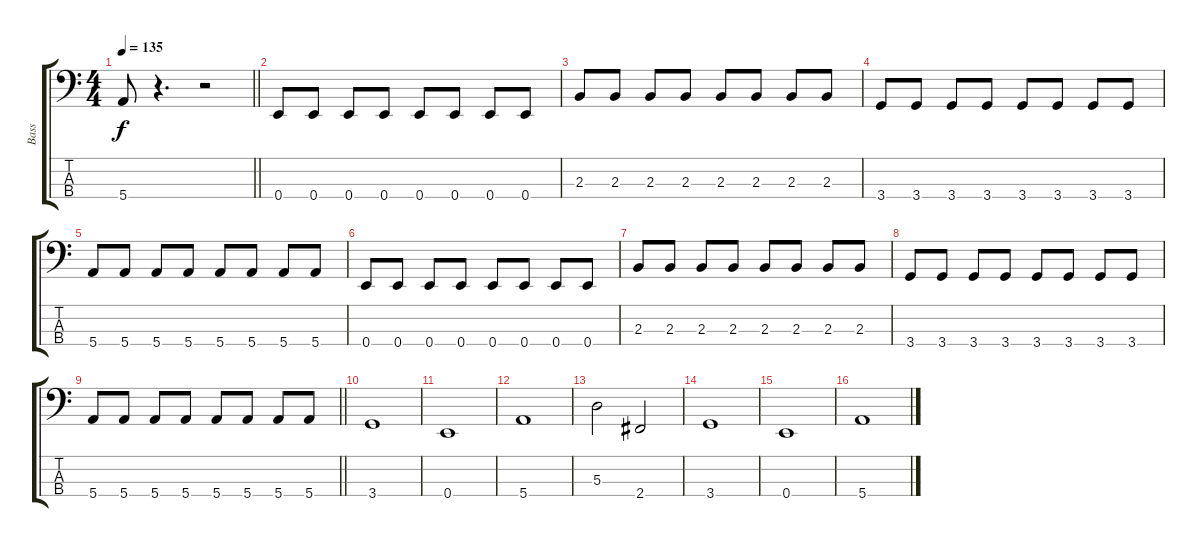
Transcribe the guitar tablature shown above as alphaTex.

\track ("Bass" "Bass") {instrument slapbass2}
\staff {score tabs}
\tuning (G2 D2 A1 E1) {hide}
\ts (4 4)
\tempo 135
\clef f4
\barLineRight lightlight
\ks c
5.4.8{dy f} r.4{d} r.2 |
0.4.8 0.4.8 0.4.8 0.4.8 0.4.8 0.4.8 0.4.8 0.4.8 |
2.3.8 2.3.8 2.3.8 2.3.8 2.3.8 2.3.8 2.3.8 2.3.8 |
3.4.8 3.4.8 3.4.8 3.4.8 3.4.8 3.4.8 3.4.8 3.4.8 |
5.4.8 5.4.8 5.4.8 5.4.8 5.4.8 5.4.8 5.4.8 5.4.8 |
0.4.8 0.4.8 0.4.8 0.4.8 0.4.8 0.4.8 0.4.8 0.4.8 |
2.3.8 2.3.8 2.3.8 2.3.8 2.3.8 2.3.8 2.3.8 2.3.8 |
3.4.8 3.4.8 3.4.8 3.4.8 3.4.8 3.4.8 3.4.8 3.4.8 |
\barLineRight lightlight
5.4.8 5.4.8 5.4.8 5.4.8 5.4.8 5.4.8 5.4.8 5.4.8 |
3.4.1 |
0.4.1 |
5.4.1 |
5.3.2 2.4.2 |
3.4.1 |
0.4.1 |
5.4.1
